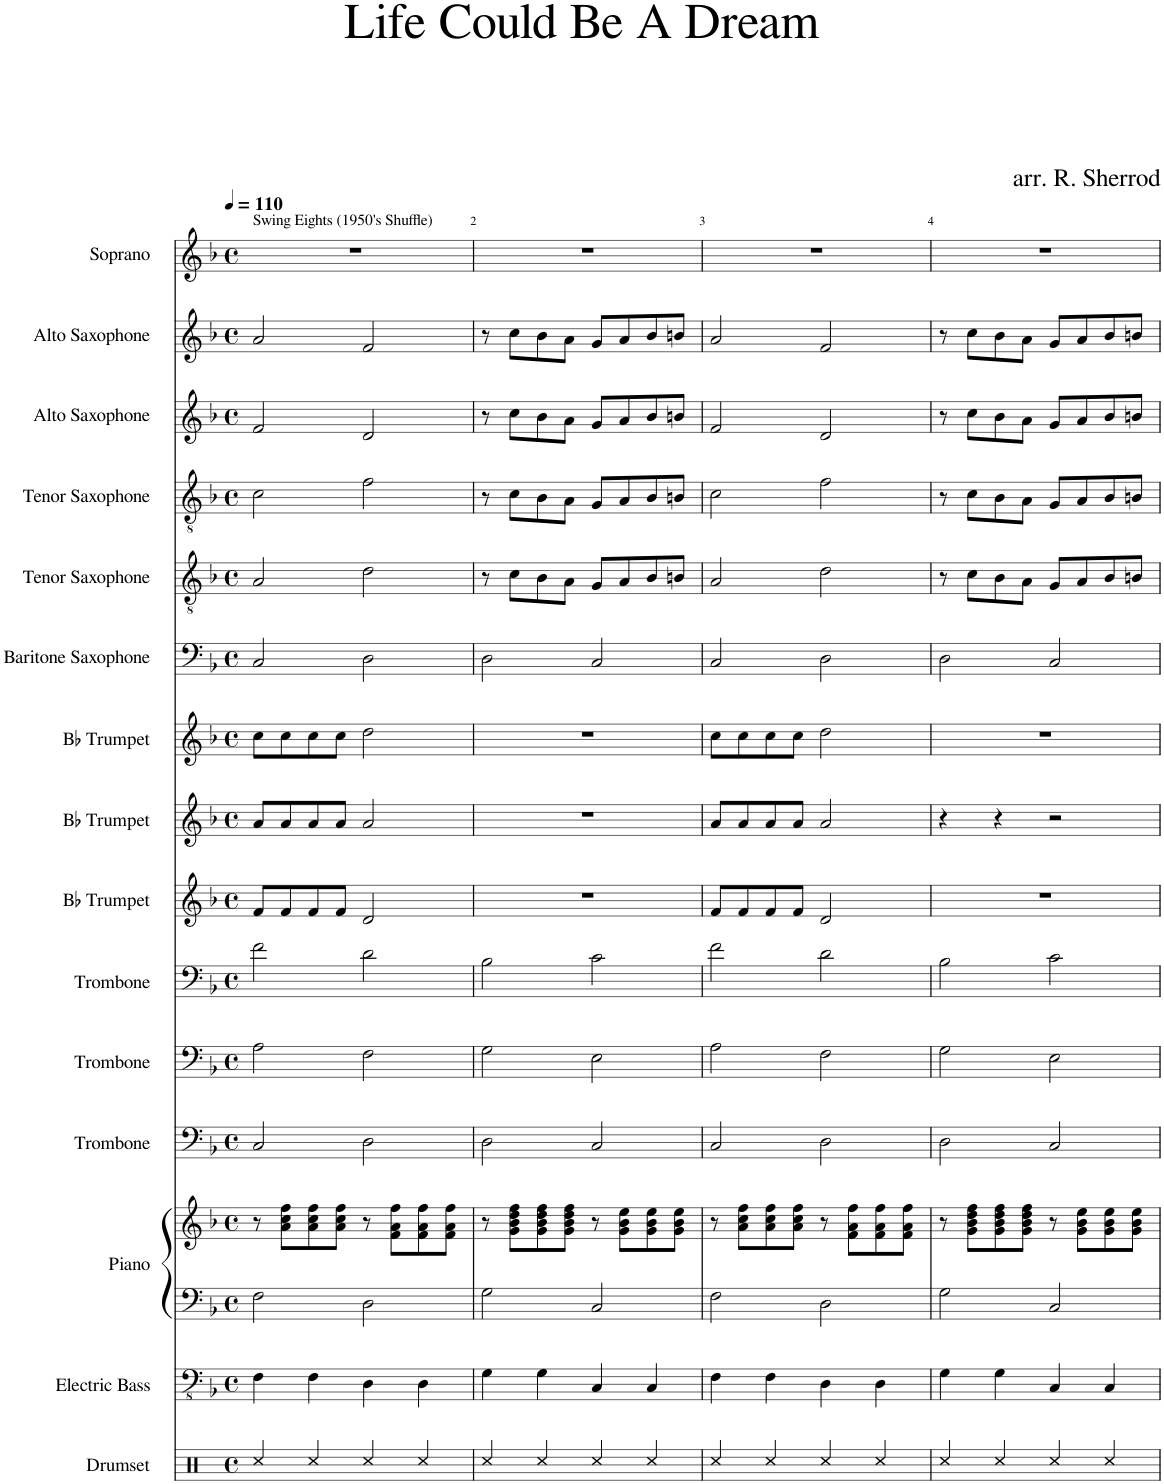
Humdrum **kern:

**kern	**kern	**kern	**kern	**kern	**kern	**kern	**kern	**kern	**kern	**kern	**kern	**kern	**kern	**kern	**kern
*part15	*part14	*part13	*part13	*part12	*part11	*part10	*part9	*part8	*part7	*part6	*part5	*part4	*part3	*part2	*part1
*staff16	*staff15	*staff14	*staff13	*staff12	*staff11	*staff10	*staff9	*staff8	*staff7	*staff6	*staff5	*staff4	*staff3	*staff2	*staff1
*I"Drumset	*I"Electric Bass	*I"Piano	*	*I"Trombone	*I"Trombone	*I"Trombone	*I"Bb Trumpet	*I"Bb Trumpet	*I"Bb Trumpet	*I"Baritone Saxophone	*I"Tenor Saxophone	*I"Tenor Saxophone	*I"Alto Saxophone	*I"Alto Saxophone	*I"Soprano
*I'D. Set	*I'El. B.	*I'Pno.	*	*I'Tbn.	*I'Tbn.	*I'Tbn.	*I'Bb Tpt.	*I'Bb Tpt.	*I'Bb Tpt.	*I'Bar. Sax.	*I'T. Sax.	*I'T. Sax.	*I'A. Sax.	*I'A. Sax.	*I'S.
*clefX	*clefFv4	*clefF4	*clefG2	*clefF4	*clefF4	*clefF4	*clefG2	*clefG2	*clefG2	*clefF4	*clefGv2	*clefGv2	*clefG2	*clefG2	*clefG2
*	*	*	*	*	*	*	*ITrd1c2	*ITrd1c2	*ITrd1c2	*ITrd12c21	*ITrd8c14	*ITrd8c14	*ITrd5c9	*ITrd5c9	*
*k[]	*k[b-]	*k[b-]	*k[b-]	*k[b-]	*k[b-]	*k[b-]	*k[b-]	*k[b-]	*k[b-]	*k[b-]	*k[b-]	*k[b-]	*k[b-]	*k[b-]	*k[b-]
*M4/4	*M4/4	*M4/4	*M4/4	*M4/4	*M4/4	*M4/4	*M4/4	*M4/4	*M4/4	*M4/4	*M4/4	*M4/4	*M4/4	*M4/4	*M4/4
*met(c)	*met(c)	*met(c)	*met(c)	*met(c)	*met(c)	*met(c)	*met(c)	*met(c)	*met(c)	*met(c)	*met(c)	*met(c)	*met(c)	*met(c)	*met(c)
*MM110	*MM110	*MM110	*MM110	*MM110	*MM110	*MM110	*MM110	*MM110	*MM110	*MM110	*MM110	*MM110	*MM110	*MM110	*MM110
=1	=1	=1	=1	=1	=1	=1	=1	=1	=1	=1	=1	=1	=1	=1	=1
!	!	!	!	!	!	!	!	!	!	!	!	!	!	!	!LO:TX:a:t=Swing Eights (1950's Shuffle)
4Rcc/	4FF\	2F\	8r	2C/	2A\	2f\	8f/L	8a/L	8cc\L	2C/	2A/	2c\	2f/	2a/	1r
.	.	.	8a\ 8cc\ 8ff\L	.	.	.	8f/	8a/	8cc\	.	.	.	.	.	.
4Rcc/	4FF\	.	8a\ 8cc\ 8ff\	.	.	.	8f/	8a/	8cc\	.	.	.	.	.	.
.	.	.	8a\ 8cc\ 8ff\J	.	.	.	8f/J	8a/J	8cc\J	.	.	.	.	.	.
4Rcc/	4DD\	2D\	8r	2D\	2F\	2d\	2d/	2a/	2dd\	2D\	2d\	2f\	2d/	2f/	.
.	.	.	8f\ 8a\ 8ff\L	.	.	.	.	.	.	.	.	.	.	.	.
4Rcc/	4DD\	.	8f\ 8a\ 8ff\	.	.	.	.	.	.	.	.	.	.	.	.
.	.	.	8f\ 8a\ 8ff\J	.	.	.	.	.	.	.	.	.	.	.	.
=2	=2	=2	=2	=2	=2	=2	=2	=2	=2	=2	=2	=2	=2	=2	=2
4Rcc/	4GG\	2G\	8r	2D\	2G\	2B-\	1r	1r	1r	2D\	8r	8r	8r	8r	1r
.	.	.	8g\ 8b-\ 8dd\ 8ff\L	.	.	.	.	.	.	.	8c\L	8c\L	8cc\L	8cc\L	.
4Rcc/	4GG\	.	8g\ 8b-\ 8dd\ 8ff\	.	.	.	.	.	.	.	8B-\	8B-\	8b-\	8b-\	.
.	.	.	8g\ 8b-\ 8dd\ 8ff\J	.	.	.	.	.	.	.	8A\J	8A\J	8a\J	8a\J	.
4Rcc/	4CC/	2C/	8r	2C/	2E\	2c\	.	.	.	2C/	8G/L	8G/L	8g/L	8g/L	.
.	.	.	8g\ 8b-\ 8ee\L	.	.	.	.	.	.	.	8A/	8A/	8a/	8a/	.
4Rcc/	4CC/	.	8g\ 8b-\ 8ee\	.	.	.	.	.	.	.	8B-/	8B-/	8b-/	8b-/	.
.	.	.	8g\ 8b-\ 8ee\J	.	.	.	.	.	.	.	8Bn/J	8Bn/J	8bn/J	8bn/J	.
=3	=3	=3	=3	=3	=3	=3	=3	=3	=3	=3	=3	=3	=3	=3	=3
4Rcc/	4FF\	2F\	8r	2C/	2A\	2f\	8f/L	8a/L	8cc\L	2C/	2A/	2c\	2f/	2a/	1r
.	.	.	8a\ 8cc\ 8ff\L	.	.	.	8f/	8a/	8cc\	.	.	.	.	.	.
4Rcc/	4FF\	.	8a\ 8cc\ 8ff\	.	.	.	8f/	8a/	8cc\	.	.	.	.	.	.
.	.	.	8a\ 8cc\ 8ff\J	.	.	.	8f/J	8a/J	8cc\J	.	.	.	.	.	.
4Rcc/	4DD\	2D\	8r	2D\	2F\	2d\	2d/	2a/	2dd\	2D\	2d\	2f\	2d/	2f/	.
.	.	.	8f\ 8a\ 8ff\L	.	.	.	.	.	.	.	.	.	.	.	.
4Rcc/	4DD\	.	8f\ 8a\ 8ff\	.	.	.	.	.	.	.	.	.	.	.	.
.	.	.	8f\ 8a\ 8ff\J	.	.	.	.	.	.	.	.	.	.	.	.
=4	=4	=4	=4	=4	=4	=4	=4	=4	=4	=4	=4	=4	=4	=4	=4
4Rcc/	4GG\	2G\	8r	2D\	2G\	2B-\	1r	4r	1r	2D\	8r	8r	8r	8r	1r
.	.	.	8g\ 8b-\ 8dd\ 8ff\L	.	.	.	.	.	.	.	8c\L	8c\L	8cc\L	8cc\L	.
4Rcc/	4GG\	.	8g\ 8b-\ 8dd\ 8ff\	.	.	.	.	4r	.	.	8B-\	8B-\	8b-\	8b-\	.
.	.	.	8g\ 8b-\ 8dd\ 8ff\J	.	.	.	.	.	.	.	8A\J	8A\J	8a\J	8a\J	.
4Rcc/	4CC/	2C/	8r	2C/	2E\	2c\	.	2r	.	2C/	8G/L	8G/L	8g/L	8g/L	.
.	.	.	8g\ 8b-\ 8ee\L	.	.	.	.	.	.	.	8A/	8A/	8a/	8a/	.
4Rcc/	4CC/	.	8g\ 8b-\ 8ee\	.	.	.	.	.	.	.	8B-/	8B-/	8b-/	8b-/	.
.	.	.	8g\ 8b-\ 8ee\J	.	.	.	.	.	.	.	8Bn/J	8Bn/J	8bn/J	8bn/J	.
=	=	=	=	=	=	=	=	=	=	=	=	=	=	=	=
*-	*-	*-	*-	*-	*-	*-	*-	*-	*-	*-	*-	*-	*-	*-	*-
